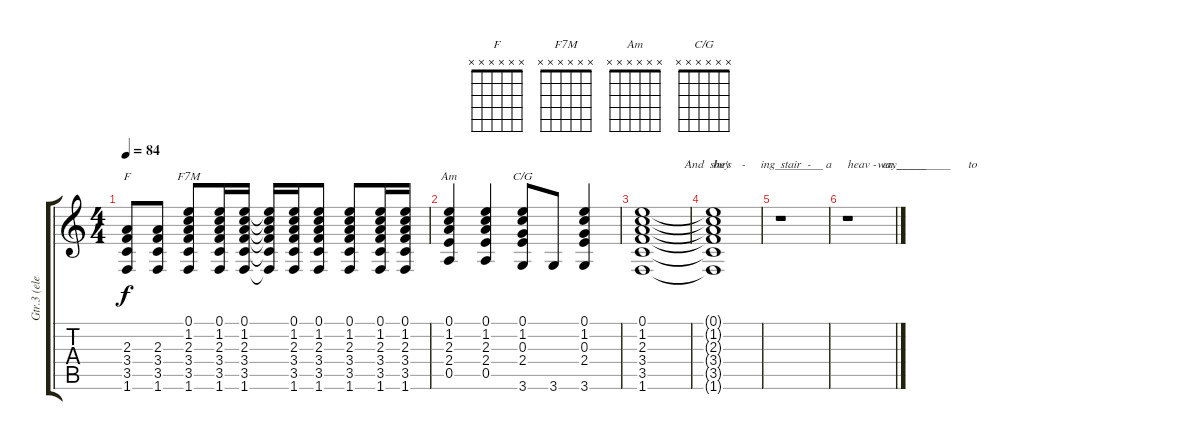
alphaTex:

\track ("Gtr.3 (elec.)" "Gtr.3 (ele") {instrument electricguitarclean}
\staff {score tabs}
\tuning (E4 B3 G3 D3 A2 E2) {hide}
\chord ("F" x x x x x x) {firstfret 0}
\chord ("F7M" x x x x x x) {firstfret 0}
\chord ("Am" x x x x x x) {firstfret 0}
\chord ("C/G" x x x x x x) {firstfret 0}
\ts (4 4)
\tempo 84
\clef g2
\ks c
(2.3 3.4 3.5 1.6).8{ch "F" dy f} (2.3 3.4 3.5 1.6).8 (0.1 1.2 2.3 3.4 3.5 1.6).8{ch "F7M"} (0.1 1.2 2.3 3.4 3.5 1.6).16 (0.1 1.2 2.3 3.4 3.5 1.6).16 (0.1{t} 1.2{t} 2.3{t} 3.4{t} 3.5{t} 1.6{t}).16 (0.1 1.2 2.3 3.4 3.5 1.6).16 (0.1 1.2 2.3 3.4 3.5 1.6).8 (0.1 1.2 2.3 3.4 3.5 1.6).8 (0.1 1.2 2.3 3.4 3.5 1.6).16 (0.1 1.2 2.3 3.4 3.5 1.6).16 |
(0.1 1.2 2.3 2.4 0.5).4{ch "Am"} (0.1 1.2 2.3 2.4 0.5).4 (0.1 1.2 0.3 2.4 3.6).8{ch "C/G"} 3.6.8 (0.1 1.2 0.3 2.4 3.6).4 |
(0.1 1.2 2.3 3.4 3.5 1.6).1{txt "              And  she's"} |
(0.1{t} 1.2{t} 2.3{t} 3.4{t} 3.5{t} 1.6{t}).1{txt "buy    -     ing________ a"} |
r.1{txt "stair  -                      way_________      to"} |
r.1{txt "heav -  en._____"}
